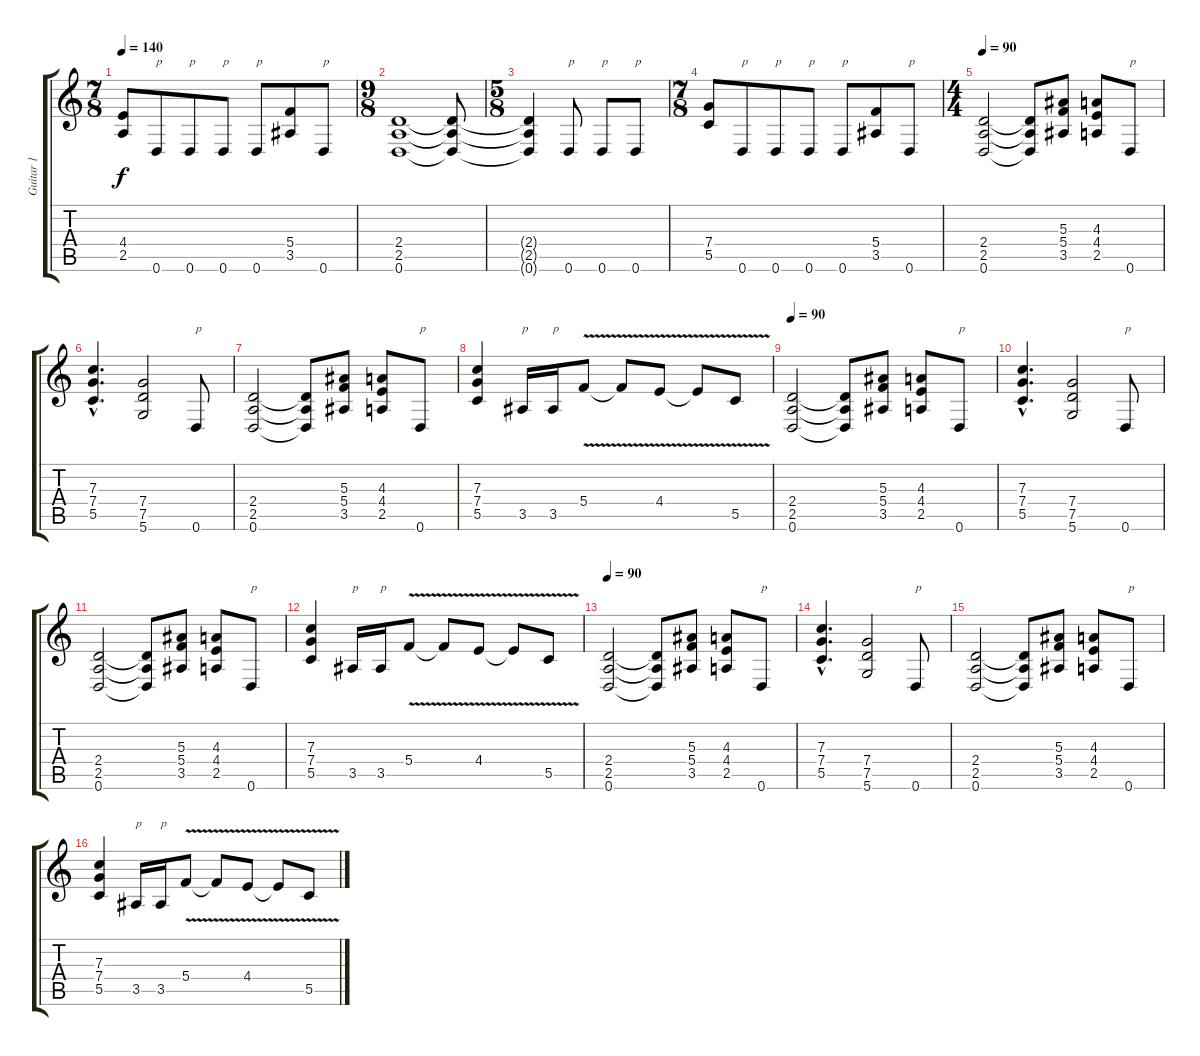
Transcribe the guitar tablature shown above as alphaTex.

\track ("Guitar 1" "Guitar 1") {instrument distortionguitar}
\staff {score tabs}
\tuning (D4 A3 F3 C3 G2 D2) {hide}
\ts (7 8)
\tempo 140
\clef g2
\ks c
(4.4 2.5).8{dy f} 0.6.8{txt "p"} 0.6.8{txt "p"} 0.6.8{txt "p"} 0.6.8{txt "p"} (5.4 3.5).8 0.6.8{txt "p"} |
\ts (9 8)
(2.4 2.5 0.6).1 (2.4{t} 2.5{t} 0.6{t}).8 |
\ts (5 8)
(2.4{t} 2.5{t} 0.6{t}).4 0.6.8{txt "p"} 0.6.8{txt "p"} 0.6.8{txt "p"} |
\ts (7 8)
(7.4 5.5).8 0.6.8{txt "p"} 0.6.8{txt "p"} 0.6.8{txt "p"} 0.6.8{txt "p"} (5.4 3.5).8 0.6.8{txt "p"} |
\ts (4 4)
\tempo 90
(2.4 2.5 0.6).2 (2.4{t} 2.5{t} 0.6{t}).8 (5.3 5.4 3.5).8 (4.3 4.4 2.5).8 0.6.8{txt "p"} |
(7.3{hac} 7.4{hac} 5.5{hac}).4{d} (7.4 7.5 5.6).2 0.6.8{txt "p"} |
(2.4 2.5 0.6).2 (2.4{t} 2.5{t} 0.6{t}).8 (5.3 5.4 3.5).8 (4.3 4.4 2.5).8 0.6.8{txt "p"} |
(7.3 7.4 5.5).4 3.5.16{txt "p"} 3.5.16{txt "p"} 5.4{v}.8 5.4{t}.8 4.4{v}.8 4.4{t}.8 5.5{v}.8 |
\tempo 90
(2.4 2.5 0.6).2 (2.4{t} 2.5{t} 0.6{t}).8 (5.3 5.4 3.5).8 (4.3 4.4 2.5).8 0.6.8{txt "p"} |
(7.3{hac} 7.4{hac} 5.5{hac}).4{d} (7.4 7.5 5.6).2 0.6.8{txt "p"} |
(2.4 2.5 0.6).2 (2.4{t} 2.5{t} 0.6{t}).8 (5.3 5.4 3.5).8 (4.3 4.4 2.5).8 0.6.8{txt "p"} |
(7.3 7.4 5.5).4 3.5.16{txt "p"} 3.5.16{txt "p"} 5.4{v}.8 5.4{t}.8 4.4{v}.8 4.4{t}.8 5.5{v}.8 |
\tempo 90
(2.4 2.5 0.6).2 (2.4{t} 2.5{t} 0.6{t}).8 (5.3 5.4 3.5).8 (4.3 4.4 2.5).8 0.6.8{txt "p"} |
(7.3{hac} 7.4{hac} 5.5{hac}).4{d} (7.4 7.5 5.6).2 0.6.8{txt "p"} |
(2.4 2.5 0.6).2 (2.4{t} 2.5{t} 0.6{t}).8 (5.3 5.4 3.5).8 (4.3 4.4 2.5).8 0.6.8{txt "p"} |
(7.3 7.4 5.5).4 3.5.16{txt "p"} 3.5.16{txt "p"} 5.4{v}.8 5.4{t}.8 4.4{v}.8 4.4{t}.8 5.5{v}.8
